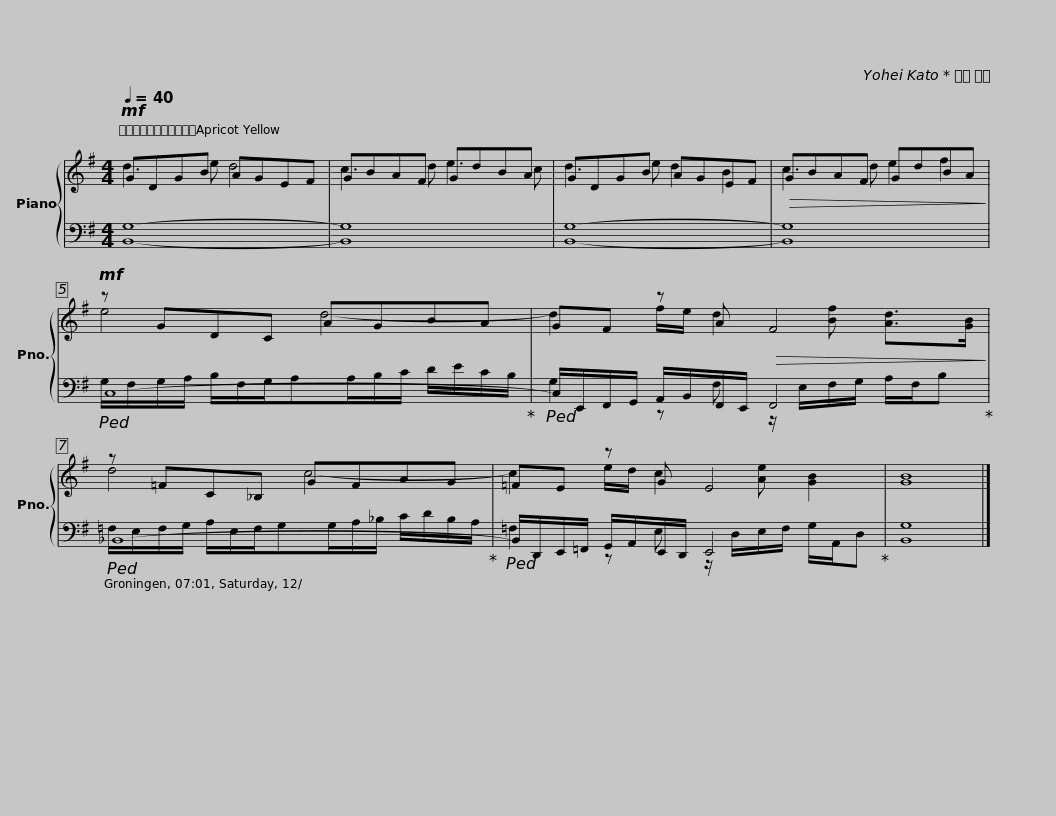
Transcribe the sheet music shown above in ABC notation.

X:1
%%score { ( 1 2 ) | ( 3 4 ) }
L:1/8
Q:1/4=40
M:4/4
I:linebreak $
K:G
V:1 treble
V:2 treble
V:3 bass
V:4 bass
V:1
!mf! GDGB AGEF | GBAF GdBA | GDGB AGEF |!>(! GBAF GdBA!>)! |$!mf! z GDC AGBA | %5
 GF z A!>(! F4!>)! |$ z =FC_B, GFAG | =FE z G E4 | [GB]8 |] %9
V:2
 d3 e d4 | c3 d e3 c | d3 e d2 B2 | c3 d e2 f2 |$ e4 d4- | %5
 d2 f/e/ d2 [Bf] [Ad]>[GB] |$ d4 c4- | c2 e/d/ c2 [Ae] [GB-]2 | x8 |] %9
V:3
 [B,,G,]8- | [B,,G,]8 | [B,,G,]8- | [B,,G,]8 |$!ped! C,8-!ped-up! | %5
!ped! C,/E,,/F,,/G,,/ A,,/B,,/F,,/E,,/ F,,4!ped-up! |$!ped! _B,,8-!ped-up! |!ped! B,,/D,,/E,,/=F,,/ G,,/A,,/E,,/D,,/ E,,4!ped-up! | [B,,G,]8 |] %9
V:4
 x8 | x8 | x8 | x8 |$ G,/F,/G,/A,/ B,/F,/G,/A,A,/B,/C/ D/E/C/B,/ | %5
 G,2 z F, z/ E,/F,/G,/ A,/F,/B, |$ =F,/E,/F,/G,/ A,/E,/F,/G,G,/A,/_B,/ C/D/B,/A,/ | =F,2 z E, z/ D,/E,/F,/ G,/A,,/D, | x8 |] %9
